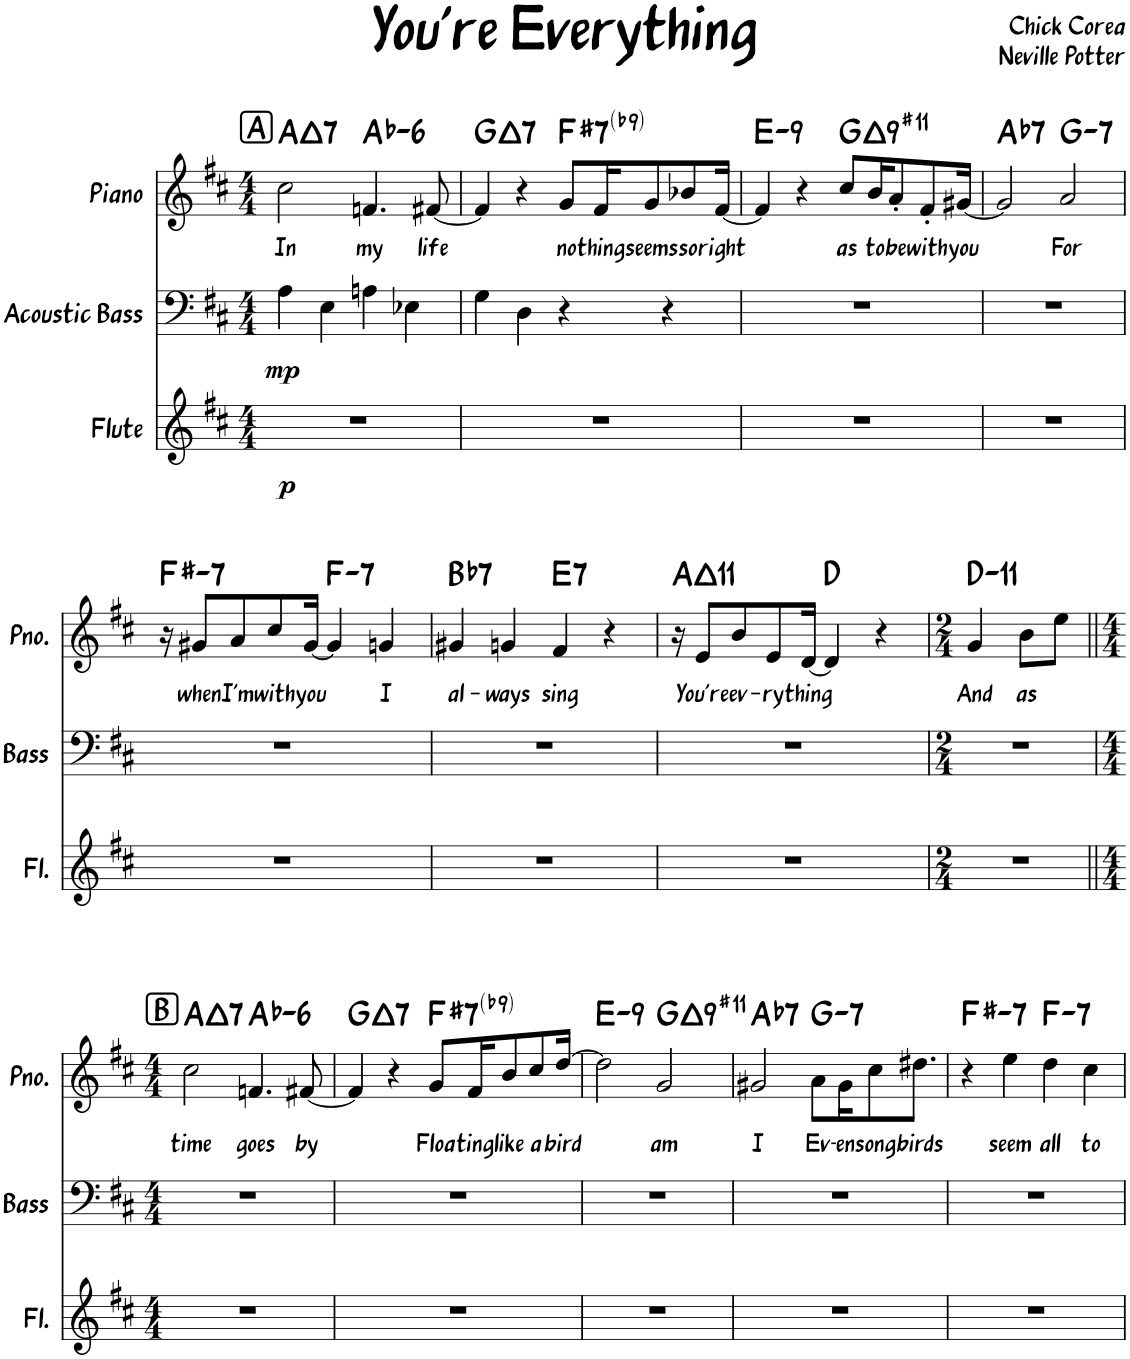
**kern	**dynam	**kern	**dynam	**kern	**text	**harte
*part3	*part3	*part2	*part2	*part1	*part1	*part1
*staff3	*staff3	*staff2	*staff2	*staff1	*staff1	*
*I"Flute	*	*I"Acoustic Bass	*	*I"Piano	*	*
*I'Fl.	*	*I'Bass	*	*I'Pno.	*	*
*clefG2	*	*clefF4	*	*clefG2	*	*
*	*	*Trd7c12	*	*	*	*
*k[f#c#]	*	*k[f#c#]	*	*k[f#c#]	*	*
*M4/4	*	*M4/4	*	*M4/4	*	*
!!LO:REH:place=s1:a:rj:fs=14:t=A
=1	=1	=1	=1	=1	=1	=1
!	!LO:DY:b	!	!LO:DY:b	!	!LO:LY:b	!LO:H:kt=7
1r	p	4A\	mp	2cc#\	In	A:maj7
.	.	4E\	.	.	.	.
!	!	!	!	!	!LO:LY:b	!LO:H:kt=6
.	.	4An\	.	4.fn/	my	Ab:min6
.	.	4E-X\	.	.	.	.
!	!	!	!	!	!LO:LY:b	!
.	.	.	.	[8f#X/	life	.
=2	=2	=2	=2	=2	=2	=2
!	!	!	!	!	!	!LO:H:kt=7
1r	.	4G\	.	4f#/]	.	G:maj7
.	.	4D\	.	4r	.	.
!	!	!	!	!	!LO:LY:b	!LO:H:kt=7
.	.	4r	.	8g/L	no-	F#:7(b9)
!	!	!	!	!	!LO:LY:b	!
.	.	.	.	16f#/K	-thing	.
!	!	!	!	!	!LO:LY:b	!
.	.	.	.	8g/	seems	.
.	.	4r	.	.	.	.
!	!	!	!	!	!LO:LY:b	!
.	.	.	.	8b-X/	so	.
!	!	!	!	!	!LO:LY:b	!
.	.	.	.	[16f#/Jk	right	.
=3	=3	=3	=3	=3	=3	=3
!	!	!	!	!	!	!LO:H:kt=9
1r	.	1r	.	4f#/]	.	E:min9
.	.	.	.	4r	.	.
!	!	!	!	!	!LO:LY:b	!LO:H:kt=9
.	.	.	.	8cc#/L	as	G:maj9(#11)
!	!	!	!	!	!LO:LY:b	!
.	.	.	.	16b/K	to	.
!	!	!	!	!	!LO:LY:b	!
.	.	.	.	8a'/	be	.
!	!	!	!	!	!LO:LY:b	!
.	.	.	.	8f#'/	with	.
!	!	!	!	!	!LO:LY:b	!
.	.	.	.	[16g#X/Jk	you	.
=4	=4	=4	=4	=4	=4	=4
!	!	!	!	!	!	!LO:H:kt=7
1r	.	1r	.	2g#/]	.	Ab:7
!	!	!	!	!	!LO:LY:b	!LO:H:kt=7
.	.	.	.	2a/	For	G:min7
!!LO:LB:g=z
=5	=5	=5	=5	=5	=5	=5
!	!	!	!	!	!	!LO:H:kt=7
1r	.	1r	.	16r	.	F#:min7
!	!	!	!	!	!LO:LY:b	!
.	.	.	.	8g#X/L	when	.
!	!	!	!	!	!LO:LY:b	!
.	.	.	.	8a/	I'm	.
!	!	!	!	!	!LO:LY:b	!
.	.	.	.	8cc#/	with	.
!	!	!	!	!	!LO:LY:b	!
.	.	.	.	[16g#/Jk	you	.
!	!	!	!	!	!	!LO:H:kt=7
.	.	.	.	4g#/]	.	F:min7
!	!	!	!	!	!LO:LY:b	!
.	.	.	.	4gn/	I	.
=6	=6	=6	=6	=6	=6	=6
!	!	!	!	!	!LO:LY:b	!LO:H:kt=7
1r	.	1r	.	4g#X/	al-	Bb:7
!	!	!	!	!	!LO:LY:b	!
.	.	.	.	4gn/	-ways	.
!	!	!	!	!	!LO:LY:b	!LO:H:kt=7
.	.	.	.	4f#/	sing	E:7
.	.	.	.	4r	.	.
=7	=7	=7	=7	=7	=7	=7
!	!	!	!	!	!	!LO:H:kt=11
1r	.	1r	.	16r	.	A:maj9(11)
!	!	!	!	!	!LO:LY:b	!
.	.	.	.	8e/L	You're	.
!	!	!	!	!	!LO:LY:b	!
.	.	.	.	8b/	ev-	.
!	!	!	!	!	!LO:LY:b	!
.	.	.	.	8e/	-ry	.
!	!	!	!	!	!LO:LY:b	!
.	.	.	.	[16d/Jk	thing	.
.	.	.	.	4d/]	.	D:maj
.	.	.	.	4r	.	.
=8	=8	=8	=8	=8	=8	=8
*M2/4	*	*M2/4	*	*M2/4	*	*
!	!	!	!	!	!LO:LY:b	!LO:H:kt=11
2r	.	2r	.	4g/	And	D:min9(11)
!	!	!	!	!	!LO:LY:b	!
.	.	.	.	8b\L	as	.
.	.	.	.	8ee\J	.	.
!!LO:LB:g=z
!!LO:REH:place=s1:a:rj:fs=14:t=B
=9||	=9||	=9||	=9||	=9||	=9||	=9||
*M4/4	*	*M4/4	*	*M4/4	*	*
!	!	!	!	!	!LO:LY:b	!LO:H:kt=7
1r	.	1r	.	2cc#\	time	A:maj7
!	!	!	!	!	!LO:LY:b	!LO:H:kt=6
.	.	.	.	4.fn/	goes	Ab:min6
!	!	!	!	!	!LO:LY:b	!
.	.	.	.	[8f#X/	by	.
=10	=10	=10	=10	=10	=10	=10
!	!	!	!	!	!	!LO:H:kt=7
1r	.	1r	.	4f#/]	.	G:maj7
.	.	.	.	4r	.	.
!	!	!	!	!	!LO:LY:b	!LO:H:kt=7
.	.	.	.	8g/L	Floa-	F#:7(b9)
!	!	!	!	!	!LO:LY:b	!
.	.	.	.	16f#/K	-ting	.
!	!	!	!	!	!LO:LY:b	!
.	.	.	.	8b/	like	.
!	!	!	!	!	!LO:LY:b	!
.	.	.	.	8cc#/	a	.
!	!	!	!	!	!LO:LY:b	!
.	.	.	.	[16dd/Jk	bird	.
=11	=11	=11	=11	=11	=11	=11
!	!	!	!	!	!	!LO:H:kt=9
1r	.	1r	.	2dd\]	.	E:min9
!	!	!	!	!	!LO:LY:b	!LO:H:kt=9
.	.	.	.	2g/	am	G:maj9(#11)
=12	=12	=12	=12	=12	=12	=12
!	!	!	!	!	!LO:LY:b	!LO:H:kt=7
1r	.	1r	.	2g#X/	I	Ab:7
!	!	!	!	!	!LO:LY:b	!LO:H:kt=7
.	.	.	.	8a\L	Ev-	G:min7
!	!	!	!	!	!LO:LY:b	!
.	.	.	.	16g#\K	-en	.
!	!	!	!	!	!LO:LY:b	!
.	.	.	.	8cc#\	song	.
!	!	!	!	!	!LO:LY:b	!
.	.	.	.	8.dd#X\J	birds	.
=13	=13	=13	=13	=13	=13	=13
!	!	!	!	!	!	!LO:H:kt=7
1r	.	1r	.	4r	.	F#:min7
!	!	!	!	!	!LO:LY:b	!
.	.	.	.	4ee\	seem	.
!	!	!	!	!	!LO:LY:b	!LO:H:kt=7
.	.	.	.	4dd\	all	F:min7
!	!	!	!	!	!LO:LY:b	!
.	.	.	.	4cc#\	to	.
=	=	=	=	=	=	=
*-	*-	*-	*-	*-	*-	*-
